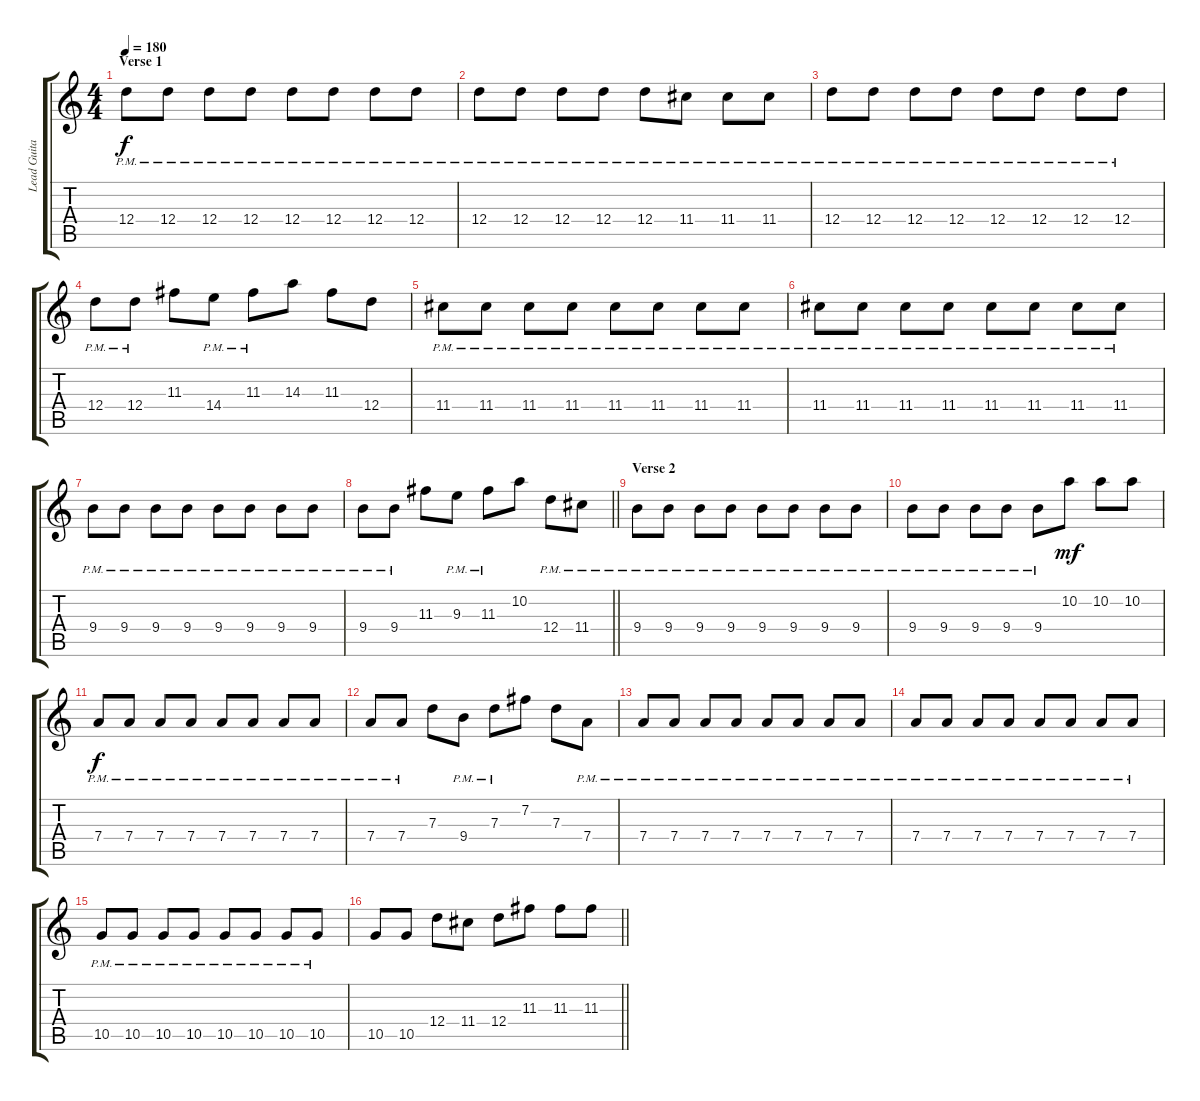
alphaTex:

\track ("Lead Guitar" "Lead Guita") {instrument distortionguitar}
\staff {score tabs}
\tuning (E4 B3 G3 D3 A2 E2) {hide}
\ts (4 4)
\section ("" "Verse 1")
\tempo 180
\clef g2
\ks c
12.4{pm}.8{dy f balance 13} 12.4{pm}.8 12.4{pm}.8 12.4{pm}.8 12.4{pm}.8 12.4{pm}.8 12.4{pm}.8 12.4{pm}.8 |
12.4{pm}.8{balance 11} 12.4{pm}.8 12.4{pm}.8 12.4{pm}.8 12.4{pm}.8 11.4{pm}.8{balance 10} 11.4{pm}.8 11.4{pm}.8 |
12.4{pm}.8{balance 8} 12.4{pm}.8 12.4{pm}.8 12.4{pm}.8 12.4{pm}.8{balance 6} 12.4{pm}.8 12.4{pm}.8 12.4{pm}.8 |
12.4{pm}.8 12.4{pm}.8 11.3.8{balance 5} 14.4{pm}.8 11.3{pm}.8 14.3.8 11.3.8 12.4.8 |
11.4{pm}.8{balance 3} 11.4{pm}.8 11.4{pm}.8 11.4{pm}.8 11.4{pm}.8 11.4{pm}.8 11.4{pm}.8 11.4{pm}.8 |
11.4{pm}.8{balance 5} 11.4{pm}.8 11.4{pm}.8 11.4{pm}.8 11.4{pm}.8{balance 6} 11.4{pm}.8 11.4{pm}.8 11.4{pm}.8 |
9.4{pm}.8{balance 8} 9.4{pm}.8 9.4{pm}.8 9.4{pm}.8 9.4{pm}.8{balance 9} 9.4{pm}.8 9.4{pm}.8 9.4{pm}.8 |
\barLineRight lightlight
9.4{pm}.8 9.4{pm}.8 11.3.8{balance 10} 9.3{pm}.8 11.3{pm}.8 10.2.8 12.4{pm}.8 11.4{pm}.8 |
\section ("" "Verse 2")
9.4{pm}.8{volume 10 balance 11} 9.4{pm}.8 9.4{pm}.8 9.4{pm}.8 9.4{pm}.8 9.4{pm}.8 9.4{pm}.8 9.4{pm}.8 |
9.4{pm}.8 9.4{pm}.8 9.4{pm}.8 9.4{pm}.8 9.4{pm}.8 10.2.8{dy mf} 10.2.8 10.2.8 |
7.4{pm}.8{dy f} 7.4{pm}.8 7.4{pm}.8 7.4{pm}.8 7.4{pm}.8 7.4{pm}.8 7.4{pm}.8 7.4{pm}.8 |
7.4{pm}.8 7.4{pm}.8 7.3.8 9.4{pm}.8 7.3{pm}.8 7.2.8 7.3.8 7.4{pm}.8 |
7.4{pm}.8 7.4{pm}.8 7.4{pm}.8 7.4{pm}.8 7.4{pm}.8 7.4{pm}.8 7.4{pm}.8 7.4{pm}.8 |
7.4{pm}.8 7.4{pm}.8 7.4{pm}.8 7.4{pm}.8 7.4{pm}.8 7.4{pm}.8 7.4{pm}.8 7.4{pm}.8 |
10.5{pm}.8 10.5{pm}.8 10.5{pm}.8 10.5{pm}.8 10.5{pm}.8 10.5{pm}.8 10.5{pm}.8 10.5{pm}.8 |
\barLineRight lightlight
10.5.8 10.5.8 12.4.8 11.4.8 12.4.8 11.3.8 11.3.8 11.3.8
